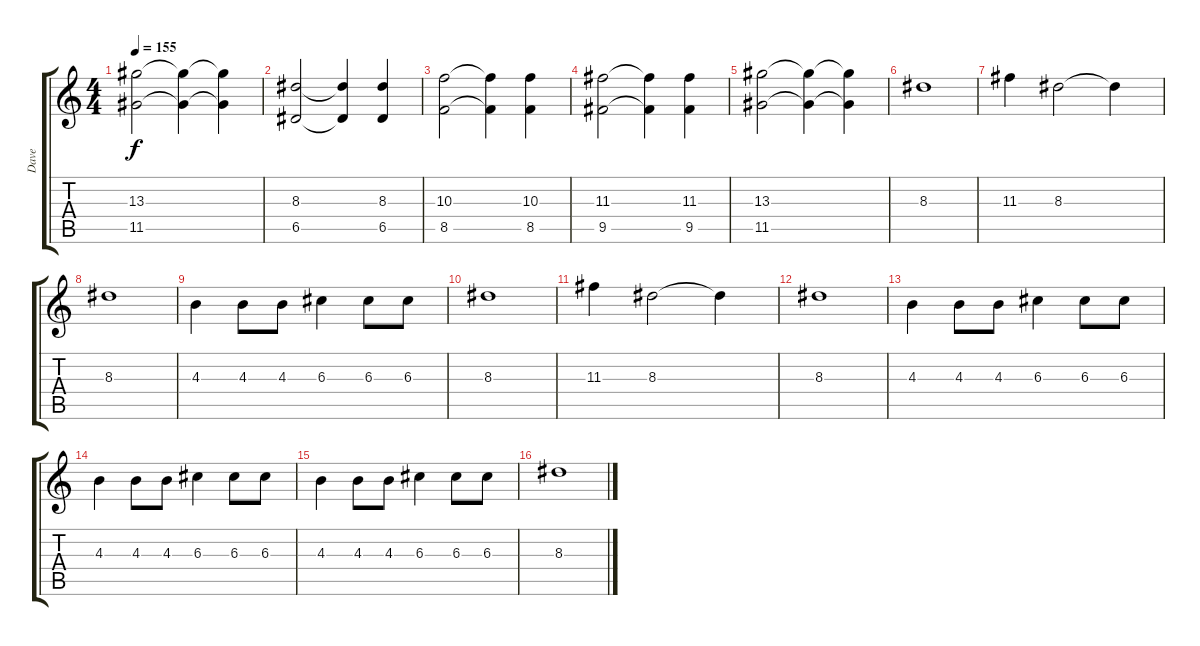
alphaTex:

\track ("Dave" "Dave") {instrument distortionguitar}
\staff {score tabs}
\tuning (E4 B3 G3 D3 A2 E2) {hide}
\ts (4 4)
\tempo 155
\clef g2
\ks c
(13.3 11.5).2{dy f} (13.3{t} 11.5{t}).4 (13.3{t} 11.5{t}).4 |
(8.3 6.5).2 (8.3{t} 6.5{t}).4 (8.3 6.5).4 |
(10.3 8.5).2 (10.3{t} 8.5{t}).4 (10.3 8.5).4 |
(11.3 9.5).2 (11.3{t} 9.5{t}).4 (11.3 9.5).4 |
(13.3 11.5).2 (13.3{t} 11.5{t}).4 (13.3{t} 11.5{t}).4 |
8.3.1 |
11.3.4 8.3.2 8.3{t}.4 |
8.3.1 |
4.3.4 4.3.8 4.3.8 6.3.4 6.3.8 6.3.8 |
8.3.1 |
11.3.4 8.3.2 8.3{t}.4 |
8.3.1 |
4.3.4 4.3.8 4.3.8 6.3.4 6.3.8 6.3.8 |
4.3.4 4.3.8 4.3.8 6.3.4 6.3.8 6.3.8 |
4.3.4 4.3.8 4.3.8 6.3.4 6.3.8 6.3.8 |
8.3.1
